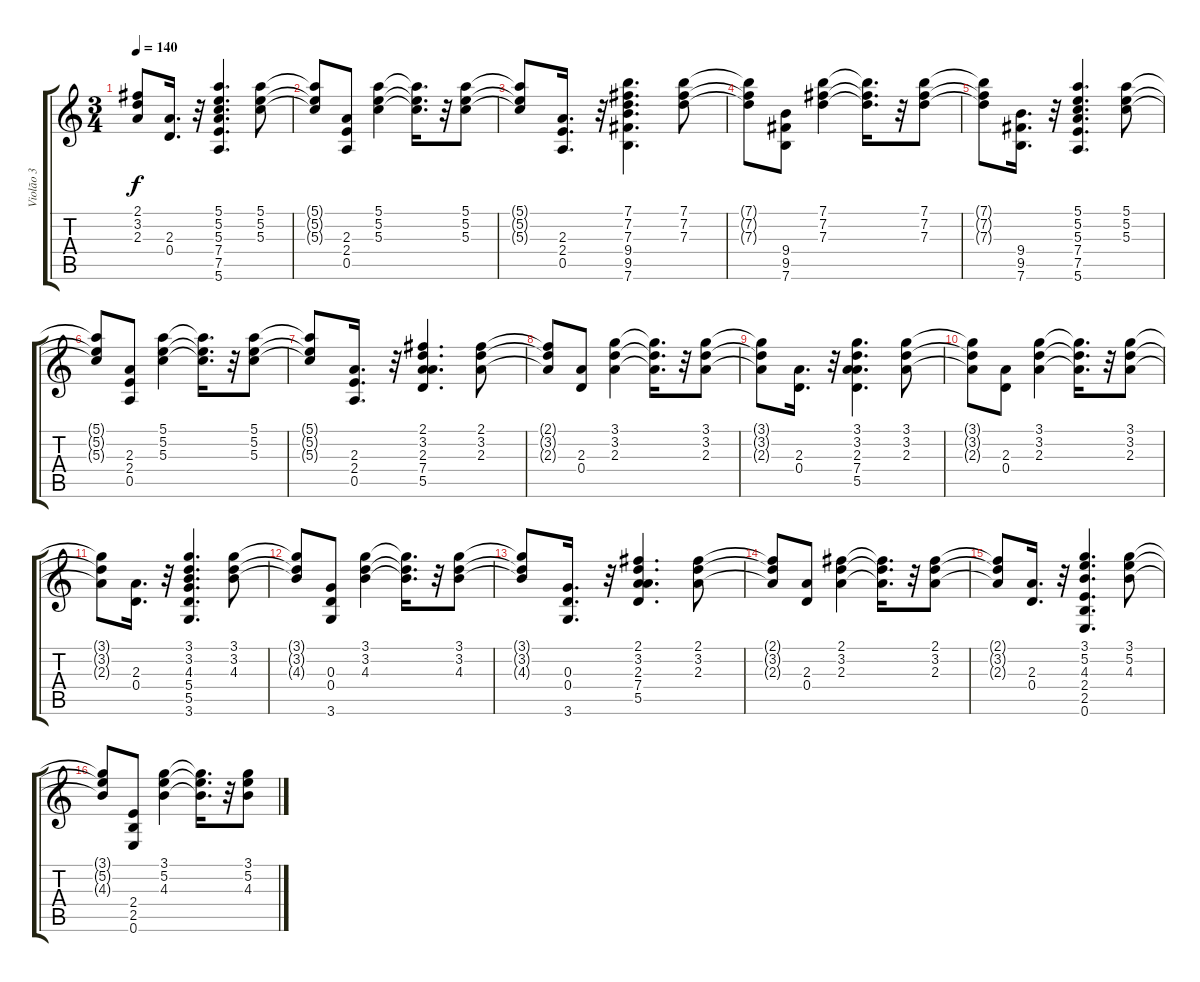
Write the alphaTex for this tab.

\track ("Violão 3" "Violão 3") {instrument acousticguitarnylon}
\staff {score tabs}
\tuning (E4 B3 G3 D3 A2 E2) {hide}
\ts (3 4)
\tempo 140
\clef g2
\ks c
(2.1{t} 3.2{t} 2.3{t}).8{dy f} (2.3 0.4).16{d} r.32 (5.1 5.2 5.3 7.4 7.5 5.6).4{d} (5.1 5.2 5.3).8 |
(5.1{t} 5.2{t} 5.3{t}).8 (2.3 2.4 0.5).8 (5.1 5.2 5.3).4 (5.1{t} 5.2{t} 5.3{t}).16{d} r.32 (5.1 5.2 5.3).8 |
(5.1{t} 5.2{t} 5.3{t}).8 (2.3 2.4 0.5).16{d} r.32 (7.1 7.2 7.3 9.4 9.5 7.6).4{d} (7.1 7.2 7.3).8 |
(7.1{t} 7.2{t} 7.3{t}).8 (9.4 9.5 7.6).8 (7.1 7.2 7.3).4 (7.1{t} 7.2{t} 7.3{t}).16{d} r.32 (7.1 7.2 7.3).8 |
(7.1{t} 7.2{t} 7.3{t}).8 (9.4 9.5 7.6).16{d} r.32 (5.1 5.2 5.3 7.4 7.5 5.6).4{d} (5.1 5.2 5.3).8 |
(5.1{t} 5.2{t} 5.3{t}).8 (2.3 2.4 0.5).8 (5.1 5.2 5.3).4 (5.1{t} 5.2{t} 5.3{t}).16{d} r.32 (5.1 5.2 5.3).8 |
(5.1{t} 5.2{t} 5.3{t}).8 (2.3 2.4 0.5).16{d} r.32 (2.1 3.2 2.3 7.4 5.5).4{d} (2.1 3.2 2.3).8 |
(2.1{t} 3.2{t} 2.3{t}).8 (2.3 0.4).8 (3.1 3.2 2.3).4 (3.1{t} 3.2{t} 2.3{t}).16{d} r.32 (3.1 3.2 2.3).8 |
(3.1{t} 3.2{t} 2.3{t}).8 (2.3 0.4).16{d} r.32 (3.1 3.2 2.3 7.4 5.5).4{d} (3.1 3.2 2.3).8 |
(3.1{t} 3.2{t} 2.3{t}).8 (2.3 0.4).8 (3.1 3.2 2.3).4 (3.1{t} 3.2{t} 2.3{t}).16{d} r.32 (3.1 3.2 2.3).8 |
(3.1{t} 3.2{t} 2.3{t}).8 (2.3 0.4).16{d} r.32 (3.1 3.2 4.3 5.4 5.5 3.6).4{d} (3.1 3.2 4.3).8 |
(3.1{t} 3.2{t} 4.3{t}).8 (0.3 0.4 3.6).8 (3.1 3.2 4.3).4 (3.1{t} 3.2{t} 4.3{t}).16{d} r.32 (3.1 3.2 4.3).8 |
(3.1{t} 3.2{t} 4.3{t}).8 (0.3 0.4 3.6).16{d} r.32 (2.1 3.2 2.3 7.4 5.5).4{d} (2.1 3.2 2.3).8 |
(2.1{t} 3.2{t} 2.3{t}).8 (2.3 0.4).8 (2.1 3.2 2.3).4 (2.1{t} 3.2{t} 2.3{t}).16{d} r.32 (2.1 3.2 2.3).8 |
(2.1{t} 3.2{t} 2.3{t}).8 (2.3 0.4).16{d} r.32 (3.1 5.2 4.3 2.4 2.5 0.6).4{d} (3.1 5.2 4.3).8 |
(3.1{t} 5.2{t} 4.3{t}).8 (2.4 2.5 0.6).8 (3.1 5.2 4.3).4 (3.1{t} 5.2{t} 4.3{t}).16{d} r.32 (3.1 5.2 4.3).8
